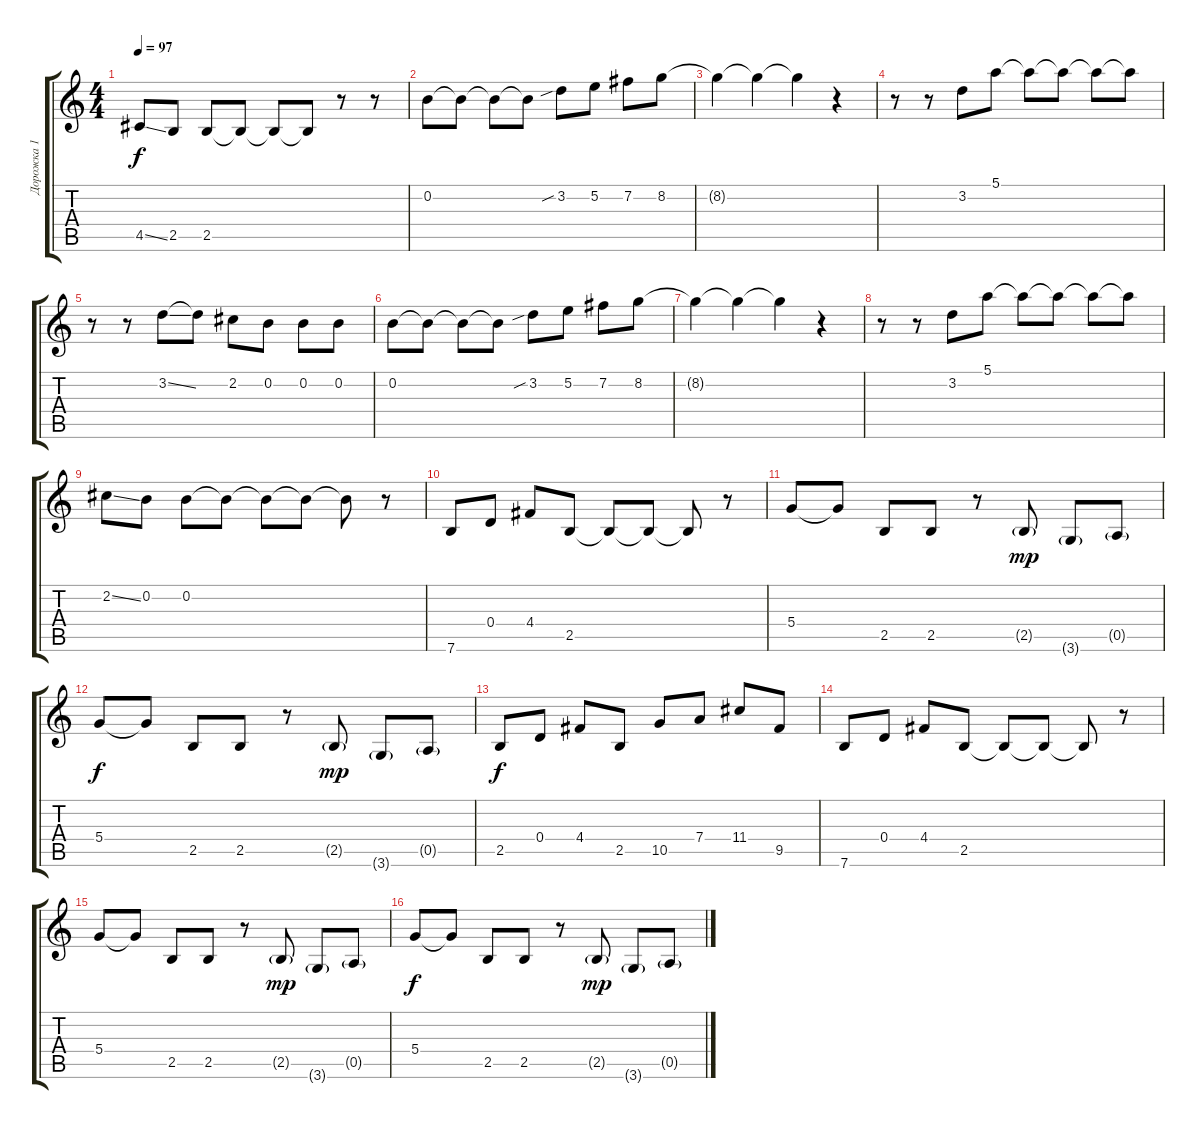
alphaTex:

\track ("Дорожка 1" "Дорожка 1") {instrument electricguitarclean}
\staff {score tabs}
\tuning (E4 B3 G3 D3 A2 E2) {hide}
\ts (4 4)
\tempo 97
\clef g2
\ks c
4.5{ss}.8{dy f} 2.5.8 2.5.8 2.5{t}.8 2.5{t}.8 2.5{t}.8 r.8 r.8 |
0.2.8 0.2{t}.8 0.2{t}.8 0.2{t}.8 3.2{sib}.8 5.2.8 7.2.8 8.2.8 |
8.2{t}.4 8.2{t}.4 8.2{t}.4 r.4 |
r.8 r.8 3.2.8 5.1.8 5.1{t}.8 5.1{t}.8 5.1{t}.8 5.1{t}.8 |
r.8 r.8 3.2{ss}.8 3.2{t}.8 2.2.8 0.2.8 0.2.8 0.2.8 |
0.2.8 0.2{t}.8 0.2{t}.8 0.2{t}.8 3.2{sib}.8 5.2.8 7.2.8 8.2.8 |
8.2{t}.4 8.2{t}.4 8.2{t}.4 r.4 |
r.8 r.8 3.2.8 5.1.8 5.1{t}.8 5.1{t}.8 5.1{t}.8 5.1{t}.8 |
2.2{ss}.8 0.2.8 0.2.8 0.2{t}.8 0.2{t}.8 0.2{t}.8 0.2{t}.8 r.8 |
7.6.8 0.4.8 4.4.8 2.5.8 2.5{t}.8 2.5{t}.8 2.5{t}.8 r.8 |
5.4.8 5.4{t}.8 2.5.8 2.5.8 r.8 2.5{g}.8{dy mp} 3.6{g}.8 0.5{g}.8 |
5.4.8{dy f} 5.4{t}.8 2.5.8 2.5.8 r.8 2.5{g}.8{dy mp} 3.6{g}.8 0.5{g}.8 |
2.5.8{dy f} 0.4.8 4.4.8 2.5.8 10.5.8 7.4.8 11.4.8 9.5.8 |
7.6.8 0.4.8 4.4.8 2.5.8 2.5{t}.8 2.5{t}.8 2.5{t}.8 r.8 |
5.4.8 5.4{t}.8 2.5.8 2.5.8 r.8 2.5{g}.8{dy mp} 3.6{g}.8 0.5{g}.8 |
5.4.8{dy f} 5.4{t}.8 2.5.8 2.5.8 r.8 2.5{g}.8{dy mp} 3.6{g}.8 0.5{g}.8
